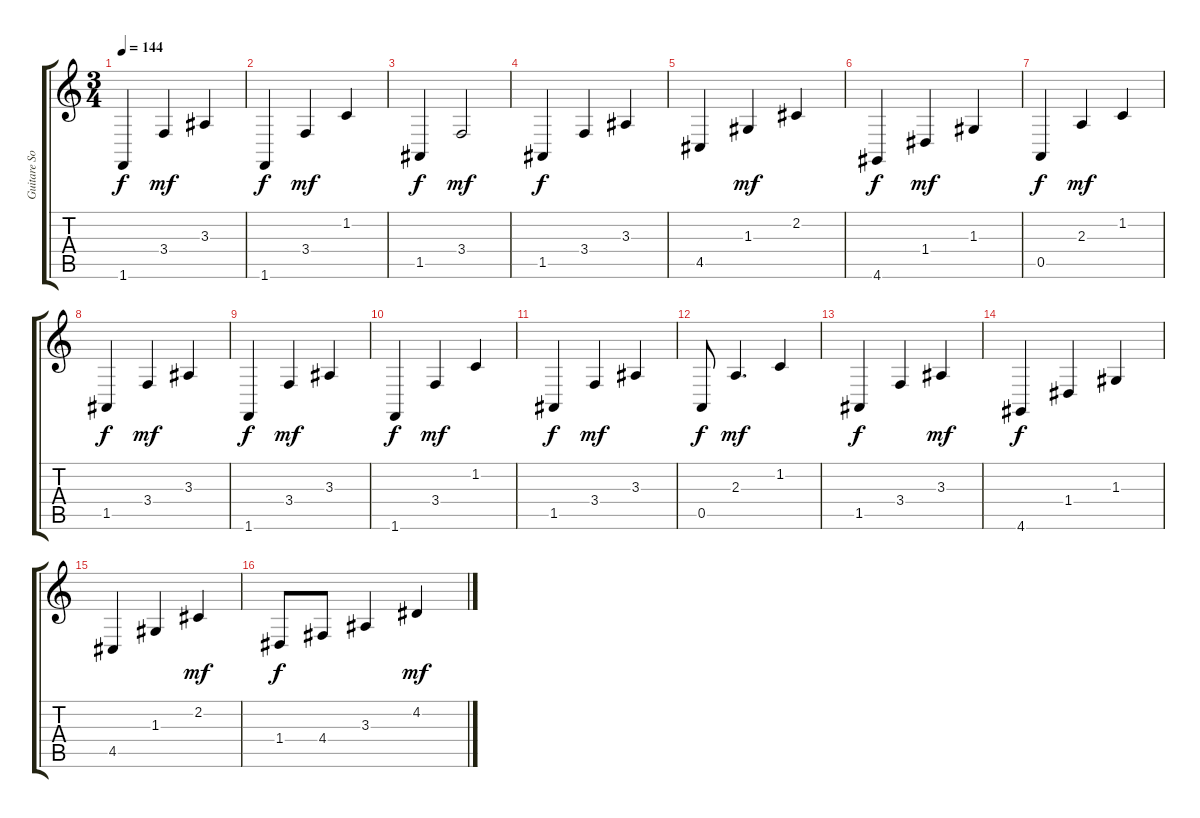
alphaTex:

\track ("Guitare Solo" "Guitare So") {instrument harpsichord}
\staff {score tabs}
\tuning (E4 B3 G3 D3 A2 E2) {hide}
\ts (3 4)
\tempo 144
\clef g2
\ks c
1.6.4{dy f} 3.4.4{dy mf} 3.3.4 |
1.6.4{dy f} 3.4.4{dy mf} 1.2.4 |
1.5.4{dy f} 3.4.2{dy mf} |
1.5.4{dy f} 3.4.4 3.3.4 |
4.5.4 1.3.4{dy mf} 2.2.4 |
4.6.4{dy f} 1.4.4{dy mf} 1.3.4 |
0.5.4{dy f} 2.3.4{dy mf} 1.2.4 |
1.5.4{dy f} 3.4.4{dy mf} 3.3.4 |
1.6.4{dy f} 3.4.4{dy mf} 3.3.4 |
1.6.4{dy f} 3.4.4{dy mf} 1.2.4 |
1.5.4{dy f} 3.4.4{dy mf} 3.3.4 |
0.5.8{dy f} 2.3.4{d dy mf} 1.2.4 |
1.5.4{dy f} 3.4.4 3.3.4{dy mf} |
4.6.4{dy f} 1.4.4 1.3.4 |
4.5.4 1.3.4 2.2.4{dy mf} |
1.4.8{dy f} 4.4.8 3.3.4 4.2.4{dy mf}
